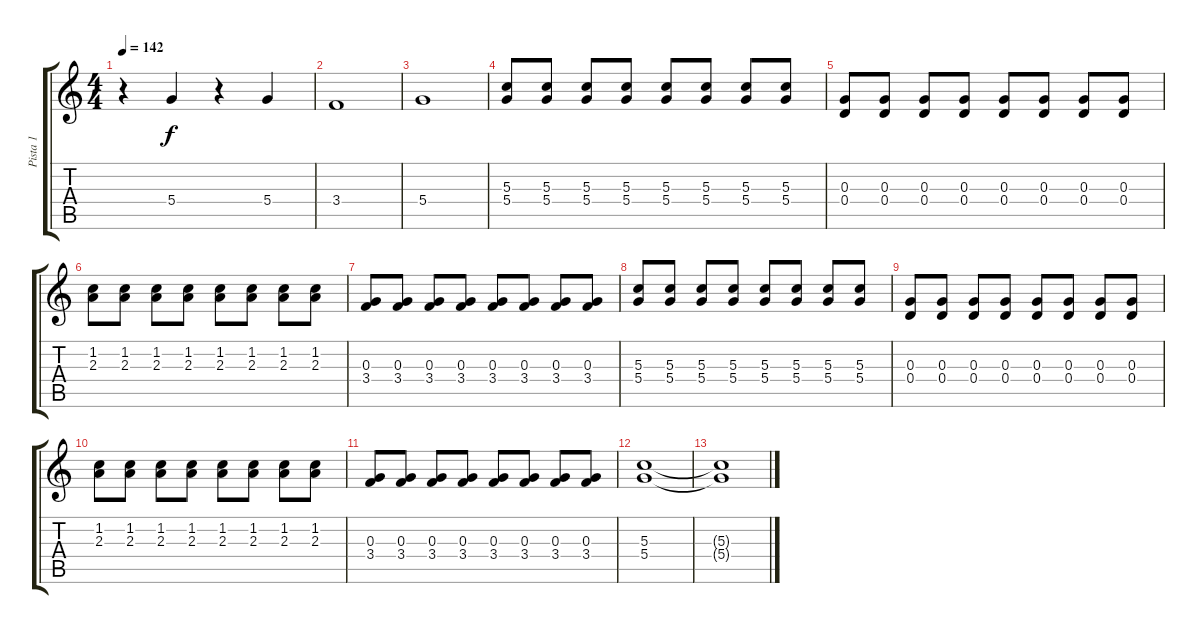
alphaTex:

\track ("Pista 1" "Pista 1") {instrument overdrivenguitar}
\staff {score tabs}
\tuning (E4 B3 G3 D3 A2 E2) {hide}
\ts (4 4)
\tempo 142
\clef g2
\ks c
r.4{dy f} 5.4.4 r.4 5.4.4 |
3.4.1 |
5.4.1 |
(5.3 5.4).8{volume 14} (5.3 5.4).8 (5.3 5.4).8 (5.3 5.4).8 (5.3 5.4).8 (5.3 5.4).8 (5.3 5.4).8 (5.3 5.4).8 |
(0.3 0.4).8 (0.3 0.4).8 (0.3 0.4).8 (0.3 0.4).8 (0.3 0.4).8 (0.3 0.4).8 (0.3 0.4).8 (0.3 0.4).8 |
(1.2 2.3).8 (1.2 2.3).8 (1.2 2.3).8 (1.2 2.3).8 (1.2 2.3).8 (1.2 2.3).8 (1.2 2.3).8 (1.2 2.3).8 |
(0.3 3.4).8 (0.3 3.4).8 (0.3 3.4).8 (0.3 3.4).8 (0.3 3.4).8 (0.3 3.4).8 (0.3 3.4).8 (0.3 3.4).8 |
(5.3 5.4).8 (5.3 5.4).8 (5.3 5.4).8 (5.3 5.4).8 (5.3 5.4).8 (5.3 5.4).8 (5.3 5.4).8 (5.3 5.4).8 |
(0.3 0.4).8 (0.3 0.4).8 (0.3 0.4).8 (0.3 0.4).8 (0.3 0.4).8 (0.3 0.4).8 (0.3 0.4).8 (0.3 0.4).8 |
(1.2 2.3).8 (1.2 2.3).8 (1.2 2.3).8 (1.2 2.3).8 (1.2 2.3).8 (1.2 2.3).8 (1.2 2.3).8 (1.2 2.3).8 |
(0.3 3.4).8 (0.3 3.4).8 (0.3 3.4).8 (0.3 3.4).8 (0.3 3.4).8 (0.3 3.4).8 (0.3 3.4).8 (0.3 3.4).8 |
(5.3 5.4).1{volume 0} |
(5.3{t} 5.4{t}).1
